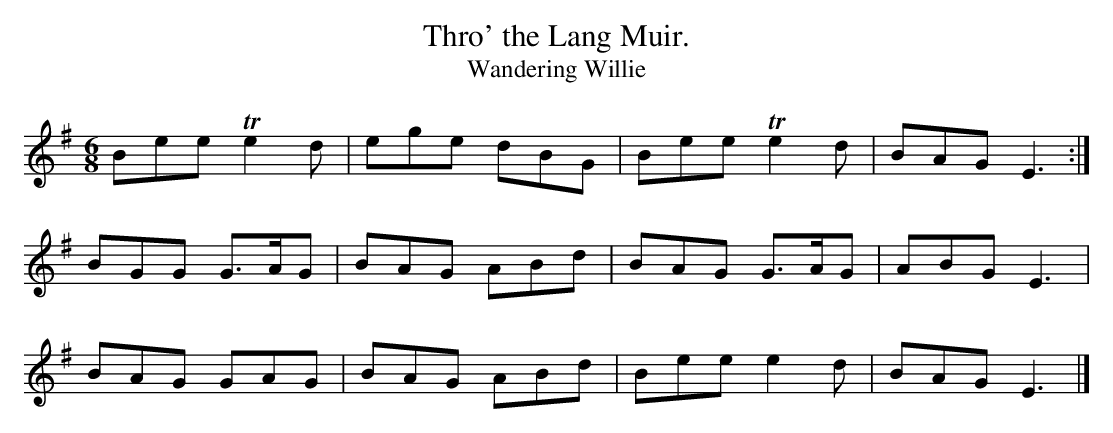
X:1
T:Thro' the Lang Muir.
T:Wandering Willie
M:6/8
L:1/8
K:EMin % dorian/minor/phrygian pentatonic
Bee Te2d |ege dBG|Bee Te2d |BAG E3:|
BGG  G>AG|BAG ABd|BAG  G>AG|ABG E3 |
BAG  GAG |BAG ABd|Bee  e2d |BAG E3|]
